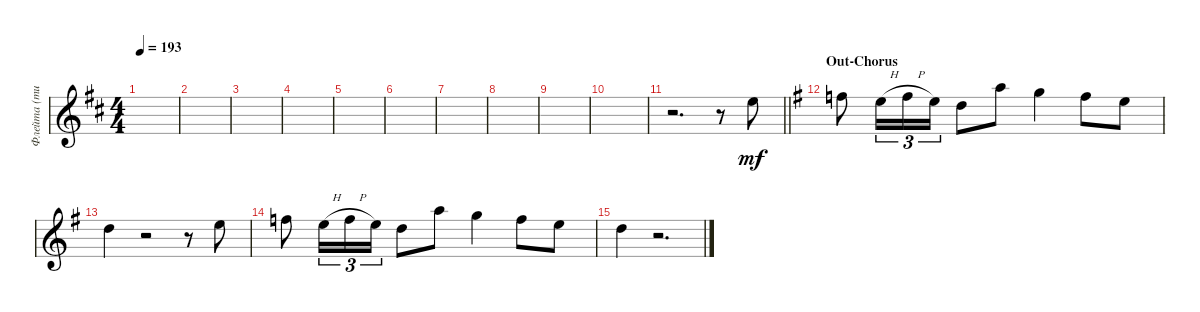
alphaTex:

\track ("Флейта (тин вистл)" "Флейта (ти") {instrument flute}
\staff {score}
\tuning (E4 B3 G3 D3 A2 E2) {hide}
\ts (4 4)
\tempo 193
\clef g2
\ks bminor
|
|
|
|
|
|
|
|
|
|
\barLineRight lightlight
r.2{d} r.8 12.1.8{dy mf} |
\section ("" "Out-Chorus")
\ks eminor
13.1.8 12.1{h}.16{tu (3 2)} 13.1{h}.16{tu (3 2)} 12.1.16{tu (3 2)} 10.1.8 17.1.8 15.1.4 13.1.8 12.1.8 |
10.1.4 r.2 r.8 12.1.8 |
13.1.8 12.1{h}.16{tu (3 2)} 13.1{h}.16{tu (3 2)} 12.1.16{tu (3 2)} 10.1.8 17.1.8 15.1.4 13.1.8 12.1.8 |
10.1.4 r.2{d}
